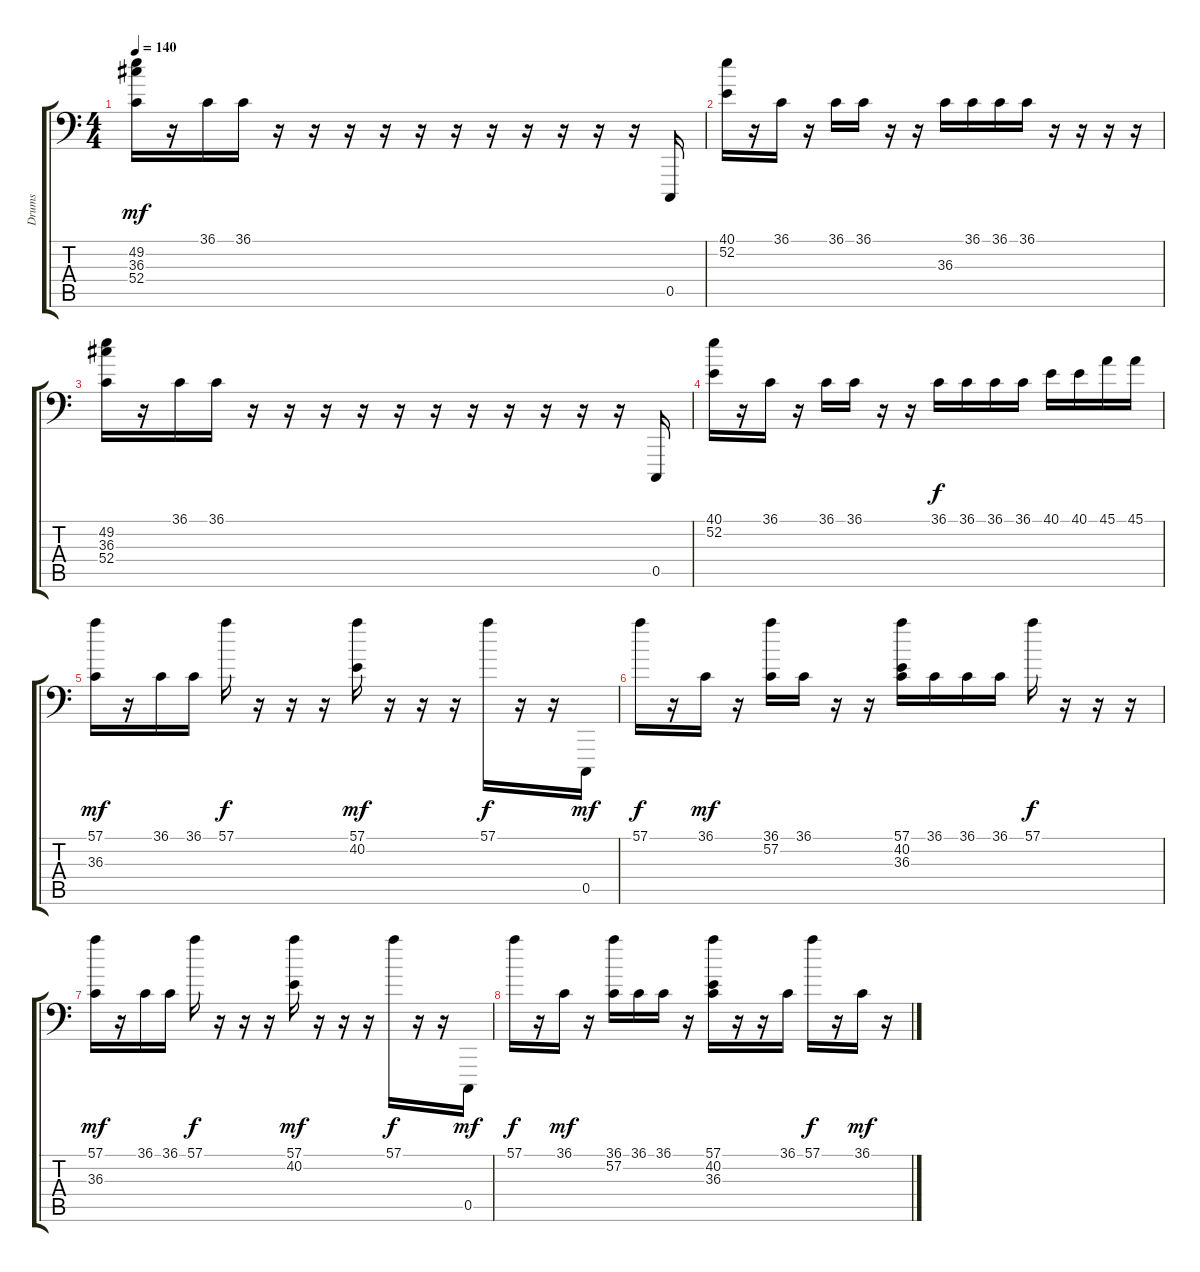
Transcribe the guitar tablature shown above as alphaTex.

\track ("Drums" "Drums") {instrument acousticgrandpiano}
\staff {score tabs}
\tuning (C-1 C-1 C-1 C-1 C-1 C-1) {hide}
\ts (4 4)
\tempo 140
\clef f4
\ks c
(49.2 36.3 52.4).16{dy mf} r.16 36.1.16 36.1.16 r.16 r.16 r.16 r.16 r.16 r.16 r.16 r.16 r.16 r.16 r.16 0.5.16 |
(40.1 52.2).16 r.16 36.1.16 r.16 36.1.16 36.1.16 r.16 r.16 36.3.16 36.1.16 36.1.16 36.1.16 r.16 r.16 r.16 r.16 |
(49.2 36.3 52.4).16 r.16 36.1.16 36.1.16 r.16 r.16 r.16 r.16 r.16 r.16 r.16 r.16 r.16 r.16 r.16 0.5.16 |
(40.1 52.2).16 r.16 36.1.16 r.16 36.1.16 36.1.16 r.16 r.16 36.1.16{dy f} 36.1.16 36.1.16 36.1.16 40.1.16 40.1.16 45.1.16 45.1.16 |
(57.1 36.3).16{dy mf} r.16 36.1.16 36.1.16 57.1.16{dy f} r.16 r.16 r.16 (57.1 40.2).16{dy mf} r.16 r.16 r.16 57.1.16{dy f} r.16 r.16 0.5.16{dy mf} |
57.1.16{dy f} r.16 36.1.16{dy mf} r.16 (36.1 57.2).16 36.1.16 r.16 r.16 (57.1 40.2 36.3).16 36.1.16 36.1.16 36.1.16 57.1.16{dy f} r.16 r.16 r.16 |
(57.1 36.3).16{dy mf} r.16 36.1.16 36.1.16 57.1.16{dy f} r.16 r.16 r.16 (57.1 40.2).16{dy mf} r.16 r.16 r.16 57.1.16{dy f} r.16 r.16 0.5.16{dy mf} |
57.1.16{dy f} r.16 36.1.16{dy mf} r.16 (36.1 57.2).16 36.1.16 36.1.16 r.16 (57.1 40.2 36.3).16 r.16 r.16 36.1.16 57.1.16{dy f} r.16 36.1.16{dy mf} r.16
